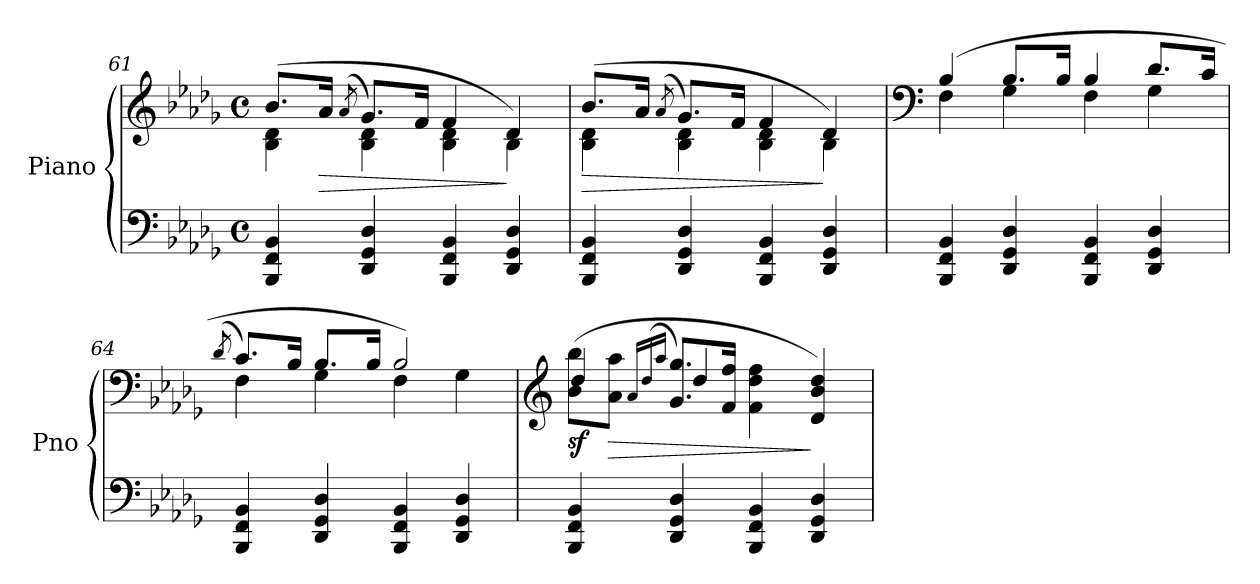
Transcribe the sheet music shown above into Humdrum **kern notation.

**kern	**kern	**dynam
*part1	*part1	*part1
*staff2	*staff1	*staff1/2
*I"Piano	*	*
*I'Pno	*	*
!!LO:LB:g=z
*clefF4	*clefG2	*
*k[b-e-a-d-g-]	*k[b-e-a-d-g-]	*
*M4/4	*M4/4	*
*met(c)	*met(c)	*
=61	=61	=61
*	*^	*
4BBB-/ 4FF/ 4BB-/	(8.b-/L	4B-\ 4d-\	.
!	!	!	!LO:HP:b
.	16a-/Jk	.	>
.	(8qa-/	.	.
4DD-/ 4GG-/ 4D-/	8.g-/L)	4B-\ 4d-\	.
.	16f/Jk	.	.
4BBB-/ 4FF/ 4BB-/	4f/	4B-\ 4d-\	.
4DD-/ 4GG-/ 4D-/	4d-/)	4B-\	]
=62	=62	=62	=62
!	!	!	!LO:HP:b
4BBB-/ 4FF/ 4BB-/	(8.b-/L	4B-\ 4d-\	>
.	16a-/Jk	.	.
.	(8qa-/	.	.
4DD-/ 4GG-/ 4D-/	8.g-/L)	4B-\ 4d-\	.
.	16f/Jk	.	.
4BBB-/ 4FF/ 4BB-/	4f/	4B-\ 4d-\	.
4DD-/ 4GG-/ 4D-/	4d-/)	4B-\	]
=63	=63	=63	=63
*	*clefF4	*	*
4BBB-/ 4FF/ 4BB-/	(4B-/	4F\	.
4DD-/ 4GG-/ 4D-/	8.B-/L	4G-\	.
.	16B-/Jk	.	.
4BBB-/ 4FF/ 4BB-/	4B-/	4F\	.
4DD-/ 4GG-/ 4D-/	8.d-/L	4G-\	.
.	16c/Jk	.	.
=64	=64	=64	=64
.	(8qd-/	.	.
4BBB-/ 4FF/ 4BB-/	8.c/L)	4F\	.
.	16B-/Jk	.	.
4DD-/ 4GG-/ 4D-/	8.B-/L	4G-\	.
.	16B-/Jk	.	.
4BBB-/ 4FF/ 4BB-/	2B-/)	4F\	.
4DD-/ 4GG-/ 4D-/	.	4G-\	.
!!LO:LB:g=z	!!
=65	=65	=65	=65
*	*clefG2	*	*
!	!	!	!LO:DY:b
4BBB-/ 4FF/ 4BB-/	(8b-\ 8bb-\L	4dd-/	sf
!	!	!	!LO:HP:b
.	8a-\ 8aa-\J	.	>
.	16qa-/LL	.	.
.	(16qdd-/	.	.
.	16qaa-/JJ	.	.
4DD-/ 4GG-/ 4D-/	8.g-/ 8.gg-/L)	4dd-/	.
.	16f/ 16ff/Jk	.	.
4BBB-/ 4FF/ 4BB-/	4f\ 4dd-\ 4ff\	2ryy	.
4DD-/ 4GG-/ 4D-/	4d-/ 4b-/ 4dd-/)	.	]
*	*v	*v	*
=	=	=
*-	*-	*-
